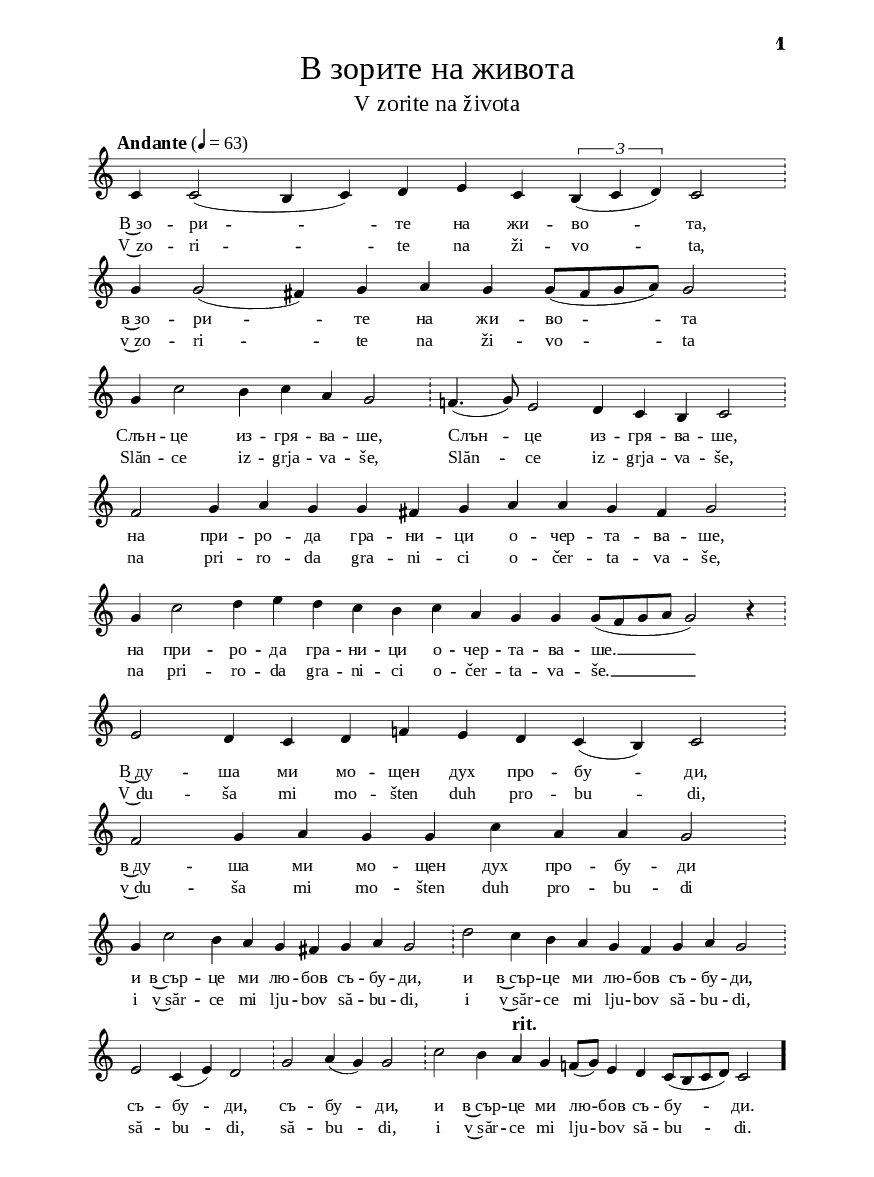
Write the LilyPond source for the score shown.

\version "2.24.4"

% include paper part and global functions
\include "include/globals.ily"

\bookpart {
  \label #'ref081
  \tocItem \markup "В зорите на живота – V zorite na života "
  \include "include/bookpart-paper.ily"
  \score {
    \include "include/score-layout.ily"

    \new Voice \absolute {
      \clef treble
      \key c \major
      \omit Score.TimeSignature
      \cadenzaOn % allows custom bar lines
      \tempoFunc "Andante" 4 "63"

      c '4  c'2 ( b4 c' ) d'   e'4 c' \times 2/3 { b4 ( c'4 d' ) }

      c'2 \bar "!"  \break g'4 g'2 ( fis'4 )

      g'4 a' g'    g'8 ( [fis' g' a'] ) g'2  \bar "!" \break

      g'4 c''2 b'4 c''4 a' g'2 \bar "!" f'4. ( g'8 ) e'2 d'4 c'4 b c'2  \bar "!"  \break

      f'2 g'4 a' g' g'4 fis' g' a' a' g'4 fis' g'2 \bar "!" \break

      g'4 c''2 d''4 e'' d''4 c'' b' c'' a' g'4 g' g'8 ( [ fis' g' a' ]  g'2  ) r4  \bar "!" \break

      e'2 d'4 c' d'4 f' e' d'  c'4 ( b ) c'2 \bar "!" \break f'2 g'4 a'  g'4 g' c'' a' a'4 g'2 \bar"!" \break

      g'4 c''2  b'4 a' g'4  fis' g' a' g'2 \bar "!"

      d''2 c''4  b' a' g'4   fis' g' a' g'2  \bar "!" \break

      e'2 c'4 ( e' ) d'2 \bar "!" g'2 a'4 ( g' ) g'2 \bar "!" c''2 b'4 \tempo "rit." a' g' f'8 ( [g'] )   e'4 d' c'8 ( [b c' d' ])   c'2 \bar "."
    }

    \addlyrics {
      В~зо -- ри --
      те на жи -- во -- та, в~зо -- ри -- те на жи --
      во -- та Слън -- це из -- гря -- ва -- ше, Слън --
      це из -- гря -- ва -- ше, на при -- ро -- да гра
      -- ни -- ци о -- чер -- та -- ва -- ше, на при --
      ро -- да гра -- ни -- ци о -- чер -- та -- ва --
      ше. __ В~ду -- ша ми мо -- щен дух про -- бу --
      ди,  в~ду -- ша ми мо -- щен дух про -- бу --
      ди и в~сър -- це ми лю -- бов съ -- бу -- ди,
      и в~сър -- це ми лю -- бов съ -- бу -- ди, съ --
      бу -- ди, съ -- бу -- ди, и в~сър -- це ми лю --
      бов съ -- бу -- ди.}

      \addlyrics {
        V~zo -- ri --
        te na ži -- vo -- ta, v~zo -- ri -- te na ži --
        vo -- ta Slăn -- ce iz -- grja -- va -- še, Slăn --
        ce iz -- grja -- va -- še, na pri -- ro -- da gra
        -- ni -- ci o -- čer -- ta -- va -- še, na pri --
        ro -- da gra -- ni -- ci o -- čer -- ta -- va --
        še. __ V~du -- ša mi mo -- šten duh pro -- bu --
        di,  v~du -- ša mi mo -- šten duh pro -- bu --
        di i v~săr -- ce mi lju -- bov să -- bu -- di,
        i v~săr -- ce mi lju -- bov să -- bu -- di, să --
        bu -- di, să -- bu -- di, i v~săr -- ce mi lju --
        bov să -- bu -- di.}

        \header {
          title = \titleFunc "В зорите на живота" "V zorite na života"
        }

        \midi{}

      } % score

      \pageBreak


      % include foreign translation(s) of the song
      \version "2.24.4"

\markup \fill-line { \fontsize #deTitleFontSize "In der Morgenröte des Lebens" }
\markup \null
\markup \null

\markup \abs-fontsize #10 {
    \fill-line {
  \override #`(baseline-skip . ,deCoupletBaselineSkip)

  \column {
    \line { " " In der Morgenröte des Lebens,}

    \line { " " in der Morgenröte des Lebens}

    \line { " " ging die Sonne auf, }

    \line { " " ging die Sonne auf; }

    \line { " " sie zog die Grenzen der Natur, }

    \line { " " sie zog die Grenzen der Natur. }

    \line { " " In meiner Seele ließ sie den mächtigen Geist erwachen, }

    \line { " " in meiner Seele ließ den mächtigen Geist erwachen }

    \line { " " und in meinem Herzen erweckte sie die Liebe, }

    \line { " " und in meinem Herzen erweckte sie die Liebe, }

    \line { " " sie erweckte, sie erweckte, sie erweckte }

    \line { " "  in meinem Herzen die Liebe.  }


  }
    }

}


    } % bookpart
